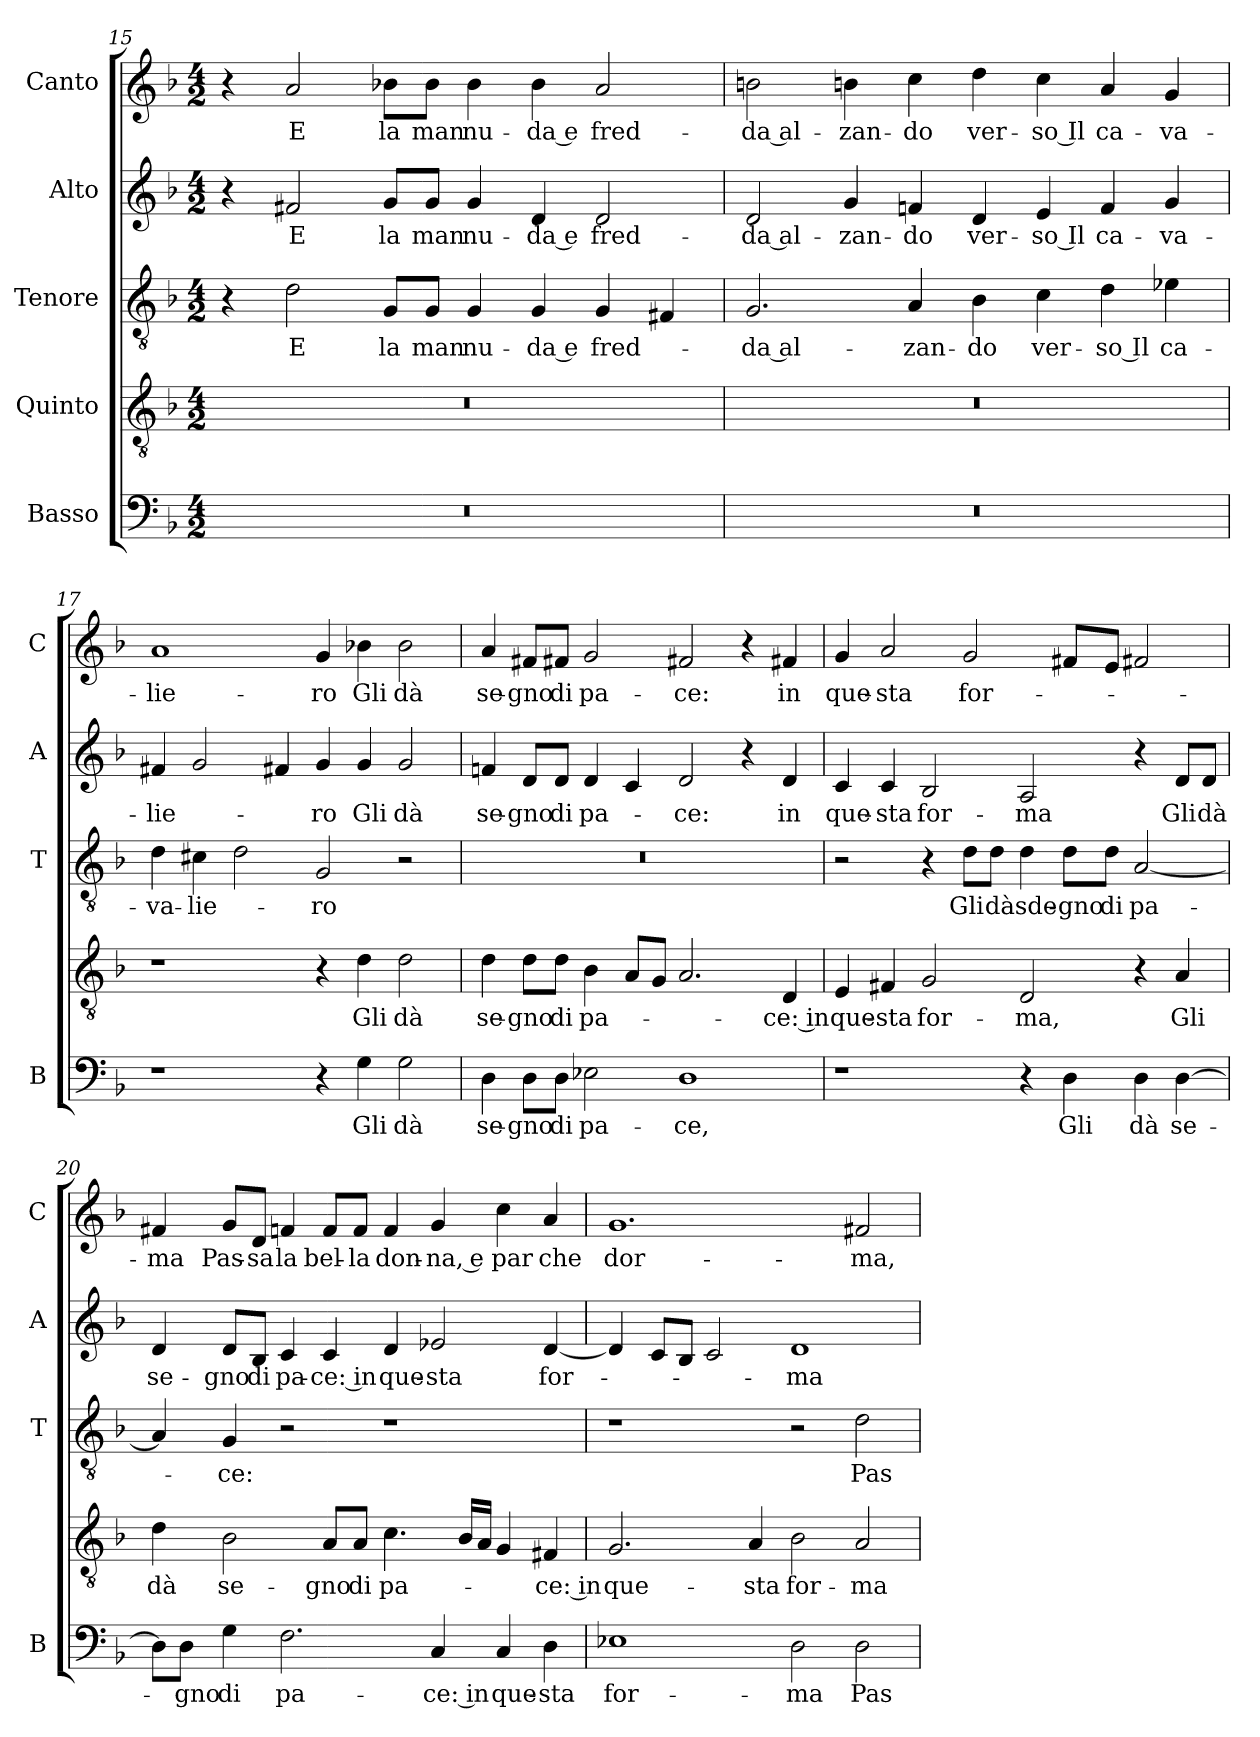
**kern	**text	**kern	**text	**kern	**text	**kern	**text	**kern	**text
*part5	*part5	*part4	*part4	*part3	*part3	*part2	*part2	*part1	*part1
*staff5	*staff5	*staff4	*staff4	*staff3	*staff3	*staff2	*staff2	*staff1	*staff1
*I"Basso	*	*I"Quinto	*	*I"Tenore	*	*I"Alto	*	*I"Canto	*
*I'B	*	*	*	*I'T	*	*I'A	*	*I'C	*
*clefF4	*	*clefGv2	*	*clefGv2	*	*clefG2	*	*clefG2	*
*k[b-]	*	*k[b-]	*	*k[b-]	*	*k[b-]	*	*k[b-]	*
*F:	*	*F:	*	*F:	*	*F:	*	*F:	*
*M4/2	*	*M4/2	*	*M4/2	*	*M4/2	*	*M4/2	*
=15	=15	=15	=15	=15	=15	=15	=15	=15	=15
0r	.	0r	.	4r	.	4r	.	4r	.
.	.	.	.	2d	E	2f#X	E	2a	E
.	.	.	.	8GL	la	8gL	la	8b-XL	la
.	.	.	.	8GJ	man	8gJ	man	8b-J	man
.	.	.	.	4G	nu-	4g	nu-	4b-	nu-
.	.	.	.	4G	-da e	4d	-da e	4b-	-da e
.	.	.	.	4G	fred-	2d	fred-	2a	fred-
.	.	.	.	4F#X	.	.	.	.	.
=16	=16	=16	=16	=16	=16	=16	=16	=16	=16
0r	.	0r	.	2.G	-da al-	2d	-da al-	2bn	-da al-
.	.	.	.	.	.	4g	-zan-	4bn	-zan-
.	.	.	.	4A	-zan-	4fn	-do	4cc	-do
.	.	.	.	4B-	-do	4d	ver-	4dd	ver-
.	.	.	.	4c	ver-	4e	-so Il	4cc	-so Il
.	.	.	.	4d	-so Il	4f	ca-	4a	ca-
.	.	.	.	4e-X	ca-	4g	-va-	4g	-va-
=17	=17	=17	=17	=17	=17	=17	=17	=17	=17
1r	.	1r	.	4d	-va-	4f#X	-lie-	1a	-lie-
.	.	.	.	4c#X	-lie-	2g	.	.	.
.	.	.	.	2d	.	.	.	.	.
.	.	.	.	.	.	4f#X	.	.	.
4r	.	4r	.	2G	-ro	4g	-ro	4g	-ro
4G	Gli	4d	Gli	.	.	4g	Gli	4b-X	Gli
2G	dà	2d	dà	2r	.	2g	dà	2b-	dà
=18	=18	=18	=18	=18	=18	=18	=18	=18	=18
4D	se-	4d	se-	0r	.	4fn	se-	4a	se-
8DL	-gno	8dL	-gno	.	.	8dL	-gno	8f#XL	-gno
8DJ	di	8dJ	di	.	.	8dJ	di	8f#XJ	di
2E-X	pa-	4B-	pa-	.	.	4d	pa-	2g	pa-
.	.	8AL	.	.	.	4c	.	.	.
.	.	8GJ	.	.	.	.	.	.	.
1D	-ce,	2.A	.	.	.	2d	-ce:	2f#X	-ce:
.	.	.	.	.	.	4r	.	4r	.
.	.	4D	-ce: in	.	.	4d	in	4f#X	in
=19	=19	=19	=19	=19	=19	=19	=19	=19	=19
1r	.	4E	que-	2r	.	4c	que-	4g	que-
.	.	4F#X	-sta	.	.	4c	-sta	2a	-sta
.	.	2G	for-	4r	.	2B-	for-	.	.
.	.	.	.	8dL	Gli	.	.	2g	for-
.	.	.	.	8dJ	dà	.	.	.	.
4r	.	2D	-ma,	4d	sde-	2A	-ma	.	.
4D	Gli	.	.	8dL	-gno	.	.	8f#XL	.
.	.	.	.	8dJ	di	.	.	8eJ	.
4D	dà	4r	.	[2A	pa-	4r	.	2f#X	.
[4D	se-	4A	Gli	.	.	8dL	Gli	.	.
.	.	.	.	.	.	8dJ	dà	.	.
=20	=20	=20	=20	=20	=20	=20	=20	=20	=20
8DL]	.	4d	dà	4A]	.	4d	se-	4f#X	-ma
8DJ	-gno	.	.	.	.	.	.	.	.
4G	di	2B-	se-	4G	-ce:	8dL	-gno	8gL	Pas-
.	.	.	.	.	.	8B-J	di	8dJ	-sa
2.F	pa-	.	.	2r	.	4c	pa-	4fn	la
.	.	8AL	-gno	.	.	4c	-ce: in	8fL	bel-
.	.	8AJ	di	.	.	.	.	8fJ	-la
.	.	4.c	pa-	1r	.	4d	que-	4f	don-
4C	-ce: in	.	.	.	.	2e-X	-sta	4g	-na, e
.	.	16B-LL	.	.	.	.	.	.	.
.	.	16AJJ	.	.	.	.	.	.	.
4C	que-	4G	.	.	.	.	.	4cc	par
4D	-sta	4F#X	-ce: in	.	.	[4d	for-	4a	che
=21	=21	=21	=21	=21	=21	=21	=21	=21	=21
1E-X	for-	2.G	que-	1r	.	4d]	.	1.g	dor-
.	.	.	.	.	.	8cL	.	.	.
.	.	.	.	.	.	8B-J	.	.	.
.	.	.	.	.	.	2c	.	.	.
.	.	4A	-sta	.	.	.	.	.	.
2D	-ma	2B-	for-	2r	.	1d	-ma	.	.
2D	Pas-	2A	-ma	2d	Pas-	.	.	2f#X	-ma,
=	=	=	=	=	=	=	=	=	=
*-	*-	*-	*-	*-	*-	*-	*-	*-	*-
